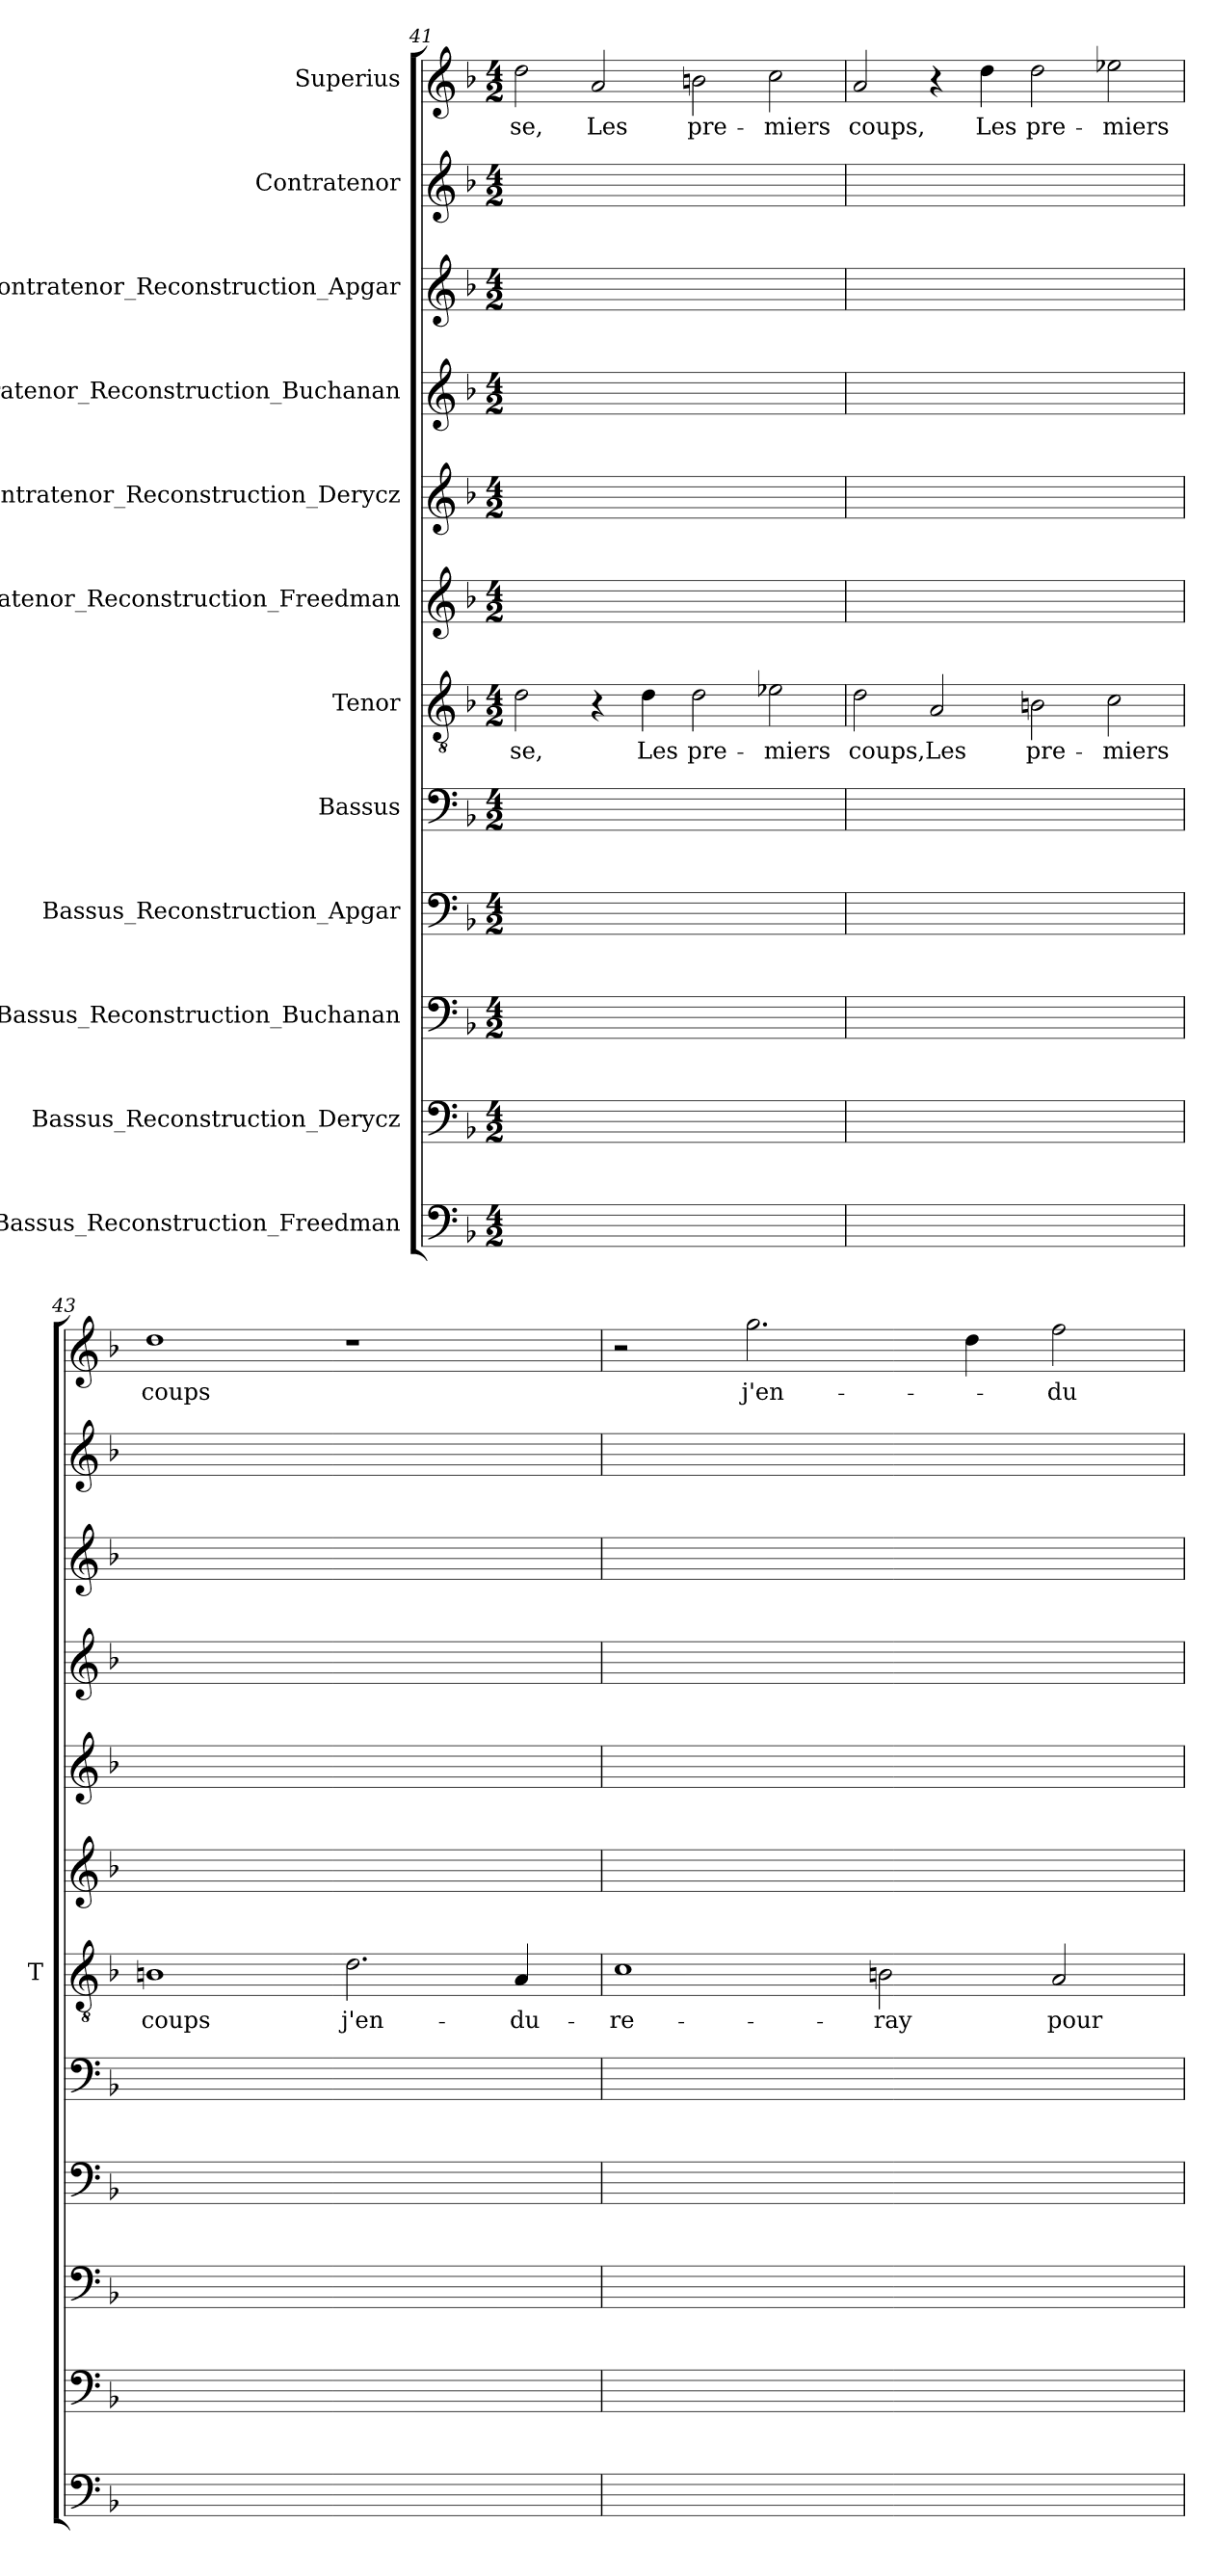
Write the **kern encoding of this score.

**kern	**kern	**kern	**kern	**kern	**kern	**text	**kern	**kern	**kern	**kern	**kern	**kern	**text
*part12	*part11	*part10	*part9	*part8	*part7	*part7	*part6	*part5	*part4	*part3	*part2	*part1	*part1
*staff12	*staff11	*staff10	*staff9	*staff8	*staff7	*staff7	*staff6	*staff5	*staff4	*staff3	*staff2	*staff1	*staff1
*I"Bassus_Reconstruction_Freedman	*I"Bassus_Reconstruction_Derycz	*I"Bassus_Reconstruction_Buchanan	*I"Bassus_Reconstruction_Apgar	*I"Bassus	*I"Tenor	*	*I"Contratenor_Reconstruction_Freedman	*I"Contratenor_Reconstruction_Derycz	*I"Contratenor_Reconstruction_Buchanan	*I"Contratenor_Reconstruction_Apgar	*I"Contratenor	*I"Superius	*
*	*	*	*	*	*I'T	*	*	*	*	*	*	*	*
*clefF4	*clefF4	*clefF4	*clefF4	*clefF4	*clefGv2	*	*clefG2	*clefG2	*clefG2	*clefG2	*clefG2	*clefG2	*
*k[b-]	*k[b-]	*k[b-]	*k[b-]	*k[b-]	*k[b-]	*	*k[b-]	*k[b-]	*k[b-]	*k[b-]	*k[b-]	*k[b-]	*
*M4/2	*M4/2	*M4/2	*M4/2	*M4/2	*M4/2	*	*M4/2	*M4/2	*M4/2	*M4/2	*M4/2	*M4/2	*
=41	=41	=41	=41	=41	=41	=41	=41	=41	=41	=41	=41	=41	=41
0ryy	0ryy	0ryy	0ryy	0ryy	2d	-se,	0ryy	0ryy	0ryy	0ryy	0ryy	2dd	-se,
.	.	.	.	.	4r	.	.	.	.	.	.	2a	-Les
.	.	.	.	.	4d	-Les	.	.	.	.	.	.	.
.	.	.	.	.	2d	pre-	.	.	.	.	.	2b	pre-
.	.	.	.	.	2e-X	-miers	.	.	.	.	.	2cc	-miers
=42	=42	=42	=42	=42	=42	=42	=42	=42	=42	=42	=42	=42	=42
0ryy	0ryy	0ryy	0ryy	0ryy	2d	-coups,	0ryy	0ryy	0ryy	0ryy	0ryy	2a	-coups,
.	.	.	.	.	2A	-Les	.	.	.	.	.	4r	.
.	.	.	.	.	.	.	.	.	.	.	.	4dd	-Les
.	.	.	.	.	2B	pre-	.	.	.	.	.	2dd	pre-
.	.	.	.	.	2c	-miers	.	.	.	.	.	2ee-X	-miers
=43	=43	=43	=43	=43	=43	=43	=43	=43	=43	=43	=43	=43	=43
0ryy	0ryy	0ryy	0ryy	0ryy	1B	-coups	0ryy	0ryy	0ryy	0ryy	0ryy	1dd	-coups
.	.	.	.	.	2.d	j'en-	.	.	.	.	.	1r	.
.	.	.	.	.	4A	du-	.	.	.	.	.	.	.
=44	=44	=44	=44	=44	=44	=44	=44	=44	=44	=44	=44	=44	=44
0ryy	0ryy	0ryy	0ryy	0ryy	1c	re-	0ryy	0ryy	0ryy	0ryy	0ryy	2r	.
.	.	.	.	.	.	.	.	.	.	.	.	2.gg	j'en-
.	.	.	.	.	2B	-ray	.	.	.	.	.	.	.
.	.	.	.	.	.	.	.	.	.	.	.	4dd	.
.	.	.	.	.	2A	-pour	.	.	.	.	.	2ff	du-
=	=	=	=	=	=	=	=	=	=	=	=	=	=
*-	*-	*-	*-	*-	*-	*-	*-	*-	*-	*-	*-	*-	*-
